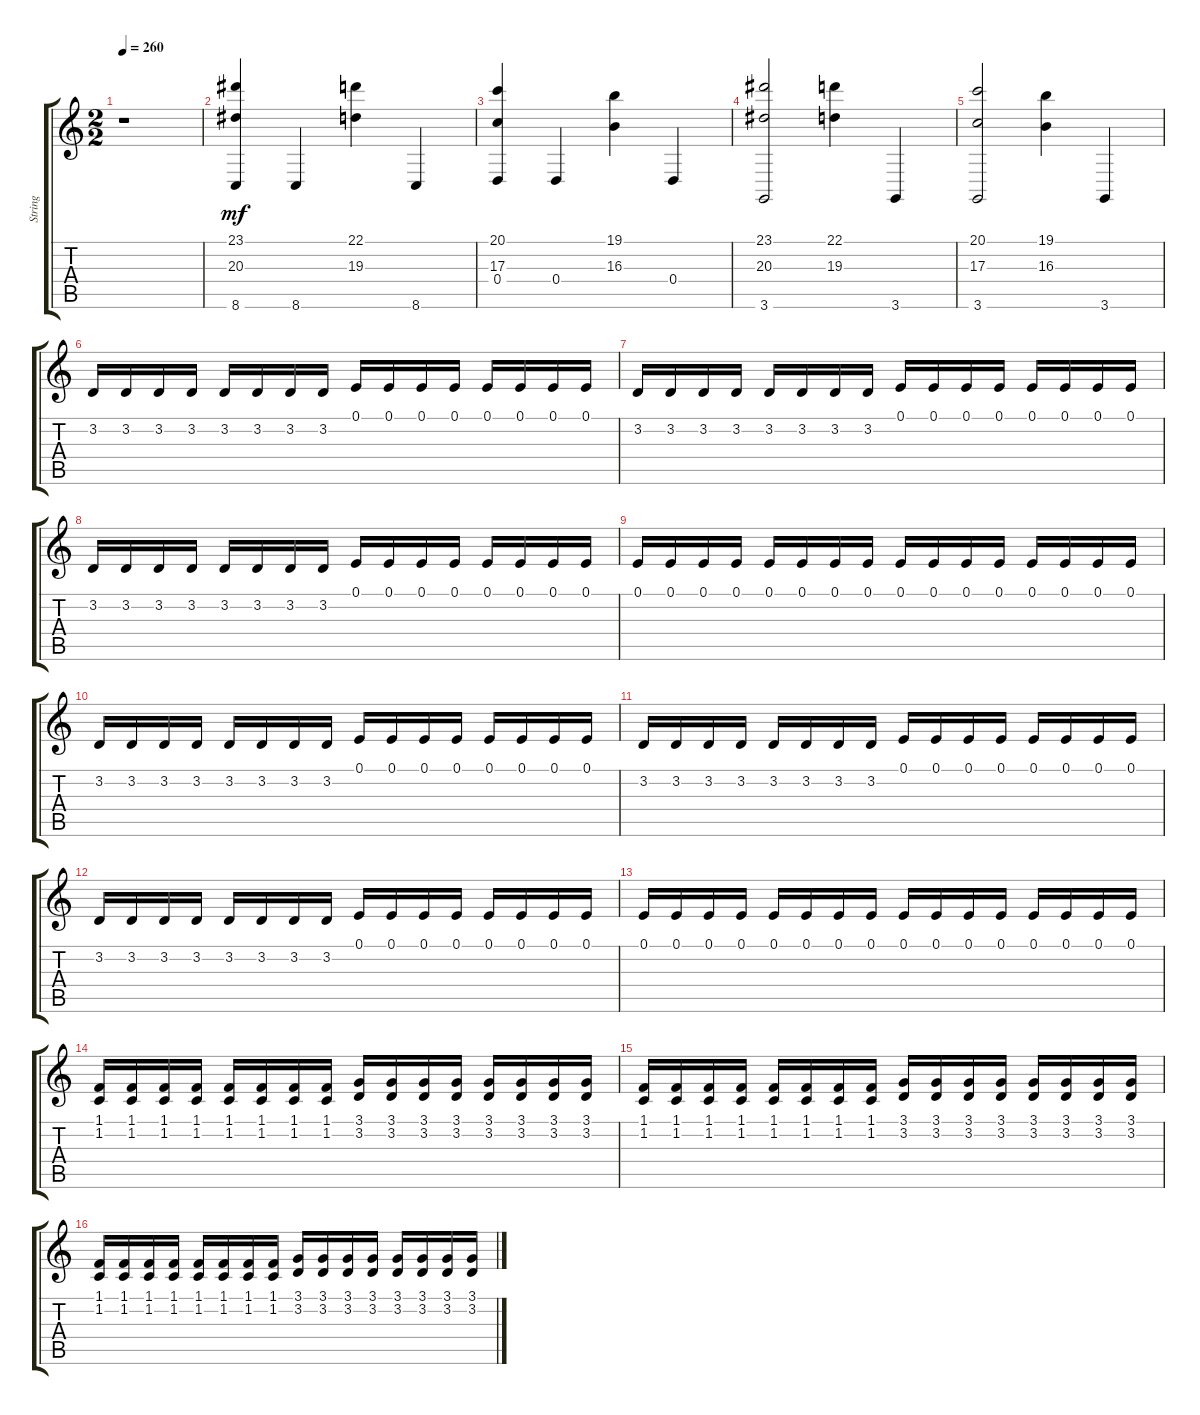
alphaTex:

\track ("String " "String ") {instrument stringensemble1}
\staff {score tabs}
\tuning (E4 B3 G3 D3 A2 E2) {hide}
\ts (2 2)
\tempo 260
\clef g2
\ks c
r.1{dy mf} |
(23.1 20.3 8.6).4 8.6.4 (22.1 19.3).4 8.6.4 |
(20.1 17.3 0.4).4 0.4.4 (19.1 16.3).4 0.4.4 |
(23.1 20.3 3.6).2 (22.1 19.3).4 3.6.4 |
(20.1 17.3 3.6).2 (19.1 16.3).4 3.6.4 |
3.2.16 3.2.16 3.2.16 3.2.16 3.2.16 3.2.16 3.2.16 3.2.16 0.1.16 0.1.16 0.1.16 0.1.16 0.1.16 0.1.16 0.1.16 0.1.16 |
3.2.16 3.2.16 3.2.16 3.2.16 3.2.16 3.2.16 3.2.16 3.2.16 0.1.16 0.1.16 0.1.16 0.1.16 0.1.16 0.1.16 0.1.16 0.1.16 |
3.2.16 3.2.16 3.2.16 3.2.16 3.2.16 3.2.16 3.2.16 3.2.16 0.1.16 0.1.16 0.1.16 0.1.16 0.1.16 0.1.16 0.1.16 0.1.16 |
0.1.16 0.1.16 0.1.16 0.1.16 0.1.16 0.1.16 0.1.16 0.1.16 0.1.16 0.1.16 0.1.16 0.1.16 0.1.16 0.1.16 0.1.16 0.1.16 |
3.2.16 3.2.16 3.2.16 3.2.16 3.2.16 3.2.16 3.2.16 3.2.16 0.1.16 0.1.16 0.1.16 0.1.16 0.1.16 0.1.16 0.1.16 0.1.16 |
3.2.16 3.2.16 3.2.16 3.2.16 3.2.16 3.2.16 3.2.16 3.2.16 0.1.16 0.1.16 0.1.16 0.1.16 0.1.16 0.1.16 0.1.16 0.1.16 |
3.2.16 3.2.16 3.2.16 3.2.16 3.2.16 3.2.16 3.2.16 3.2.16 0.1.16 0.1.16 0.1.16 0.1.16 0.1.16 0.1.16 0.1.16 0.1.16 |
0.1.16 0.1.16 0.1.16 0.1.16 0.1.16 0.1.16 0.1.16 0.1.16 0.1.16 0.1.16 0.1.16 0.1.16 0.1.16 0.1.16 0.1.16 0.1.16 |
(1.1 1.2).16 (1.1 1.2).16 (1.1 1.2).16 (1.1 1.2).16 (1.1 1.2).16 (1.1 1.2).16 (1.1 1.2).16 (1.1 1.2).16 (3.1 3.2).16 (3.1 3.2).16 (3.1 3.2).16 (3.1 3.2).16 (3.1 3.2).16 (3.1 3.2).16 (3.1 3.2).16 (3.1 3.2).16 |
(1.1 1.2).16 (1.1 1.2).16 (1.1 1.2).16 (1.1 1.2).16 (1.1 1.2).16 (1.1 1.2).16 (1.1 1.2).16 (1.1 1.2).16 (3.1 3.2).16 (3.1 3.2).16 (3.1 3.2).16 (3.1 3.2).16 (3.1 3.2).16 (3.1 3.2).16 (3.1 3.2).16 (3.1 3.2).16 |
(1.1 1.2).16 (1.1 1.2).16 (1.1 1.2).16 (1.1 1.2).16 (1.1 1.2).16 (1.1 1.2).16 (1.1 1.2).16 (1.1 1.2).16 (3.1 3.2).16 (3.1 3.2).16 (3.1 3.2).16 (3.1 3.2).16 (3.1 3.2).16 (3.1 3.2).16 (3.1 3.2).16 (3.1 3.2).16
